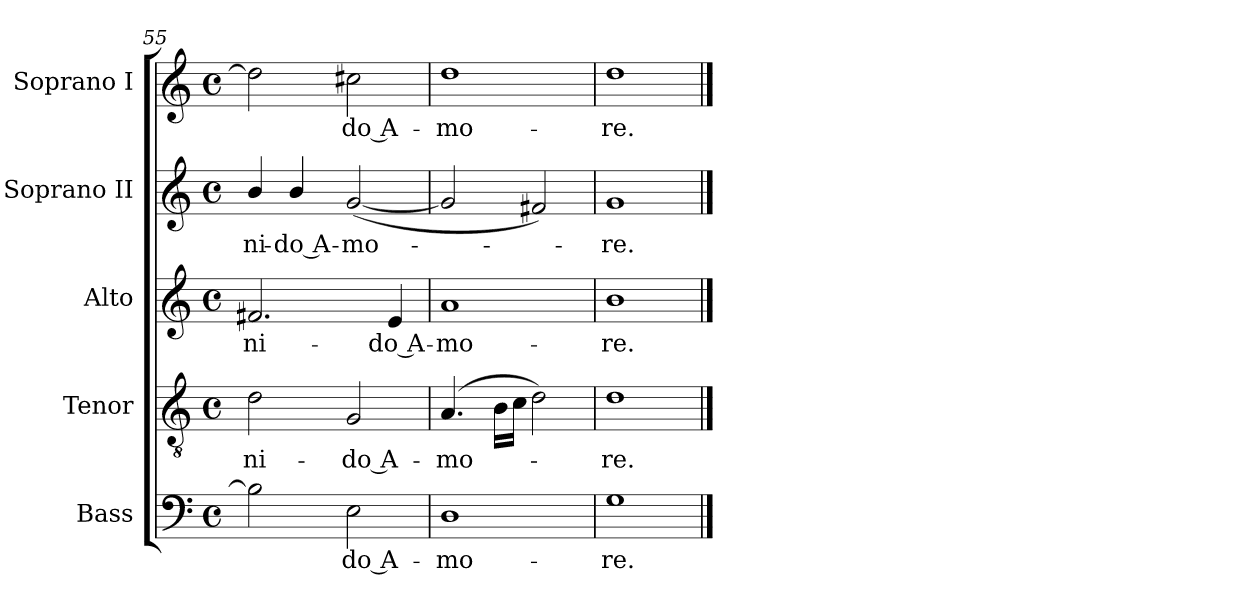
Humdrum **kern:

**kern	**text	**kern	**text	**kern	**text	**kern	**text	**kern	**text
*part5	*part5	*part4	*part4	*part3	*part3	*part2	*part2	*part1	*part1
*staff5	*staff5	*staff4	*staff4	*staff3	*staff3	*staff2	*staff2	*staff1	*staff1
*I"Bass	*	*I"Tenor	*	*I"Alto	*	*I"Soprano II	*	*I"Soprano I	*
*I'B	*	*I'T	*	*I'A	*	*I'S II	*	*I'S I	*
*clefF4	*	*clefGv2	*	*clefG2	*	*clefG2	*	*clefG2	*
*k[]	*	*k[]	*	*k[]	*	*k[]	*	*k[]	*
*C:	*	*C:	*	*C:	*	*C:	*	*C:	*
*M4/4	*	*M4/4	*	*M4/4	*	*M4/4	*	*M4/4	*
*met(c)	*	*met(c)	*	*met(c)	*	*met(c)	*	*met(c)	*
=55	=55	=55	=55	=55	=55	=55	=55	=55	=55
!	!	!	!LO:LY:b	!	!LO:LY:b	!	!LO:LY:b	!	!
2B]	.	2d	ni-	2.f#X	ni-	4b/	ni-	2dd]	.
!	!	!	!	!	!	!	!LO:LY:b	!	!
.	.	.	.	.	.	4b/	-do A-	.	.
!	!LO:LY:b	!	!LO:LY:b	!	!	!	!LO:LY:b	!	!LO:LY:b
2E	do A-	2G	-do A-	.	.	(<[2g	-mo-	2cc#X	do A-
!	!	!	!	!	!LO:LY:b	!	!	!	!
.	.	.	.	4e	-do A-	.	.	.	.
=56	=56	=56	=56	=56	=56	=56	=56	=56	=56
!	!LO:LY:b	!	!LO:LY:b	!	!LO:LY:b	!	!	!	!LO:LY:b
1D	-mo-	(>4.A	-mo-	1a	-mo--	2g]	.	1dd	-mo-
.	.	16BLL	.	.	.	.	.	.	.
.	.	16cJJ	.	.	.	.	.	.	.
.	.	2d)	.	.	.	2f#X)	.	.	.
=57	=57	=57	=57	=57	=57	=57	=57	=57	=57
!	!LO:LY:b	!	!LO:LY:b	!	!LO:LY:b	!	!LO:LY:b	!	!LO:LY:b
1G	-re.	1d	re.	1b	-re.	1g	re.	1dd	-re.
==	==	==	==	==	==	==	==	==	==
*-	*-	*-	*-	*-	*-	*-	*-	*-	*-
